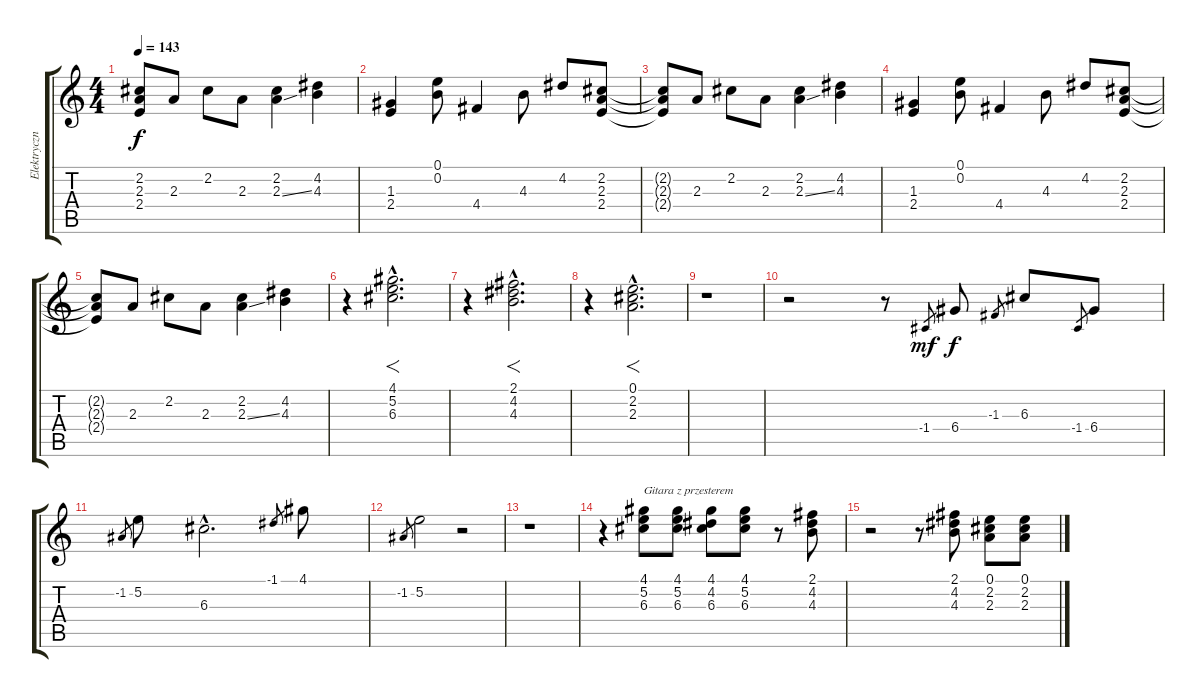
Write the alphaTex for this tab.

\track ("Elektryczna z chorusem" "Elektryczn") {instrument electricguitarclean}
\staff {score tabs}
\tuning (E4 B3 G3 D3 A2 E2) {hide}
\ts (4 4)
\tempo 143
\clef g2
\ks c
(2.2{t} 2.3{t} 2.4{t}).8{dy f} 2.3.8 2.2.8 2.3.8 (2.2 2.3{ss}).4 (4.2 4.3).4 |
(1.3 2.4).4 (0.1 0.2).8 4.4.4 4.3.8 4.2.8 (2.2 2.3 2.4).8 |
(2.2{t} 2.3{t} 2.4{t}).8 2.3.8 2.2.8 2.3.8 (2.2 2.3{ss}).4 (4.2 4.3).4 |
(1.3 2.4).4 (0.1 0.2).8 4.4.4 4.3.8 4.2.8 (2.2 2.3 2.4).8 |
(2.2{t} 2.3{t} 2.4{t}).8 2.3.8 2.2.8 2.3.8 (2.2 2.3{ss}).4 (4.2 4.3).4 |
r.4 (4.1{hac} 5.2{hac} 6.3{hac}).2{f d} |
r.4 (2.1{hac} 4.2{hac} 4.3{hac}).2{f d} |
r.4 (0.1{hac} 2.2{hac} 2.3{hac}).2{f d} |
r.1 |
r.2 r.8 -1.4.8{gr dy mf} 6.4.8{dy f} -1.3.8{gr} 6.3.8 -1.4.8{gr} 6.4.8 |
-1.2.8{gr} 5.2.8 6.3{hac}.2{d} -1.1.8{gr} 4.1.8 |
-1.2.8{gr} 5.2.2 r.2 |
r.1 |
r.4 (4.1 5.2 6.3).8{txt "Gitara z przesterem"} (4.1 5.2 6.3).8 (4.1 4.2 6.3).8 (4.1 5.2 6.3).8 r.8 (2.1 4.2 4.3).8 |
r.2 r.8 (2.1 4.2 4.3).8 (0.1 2.2 2.3).8 (0.1 2.2 2.3).8
